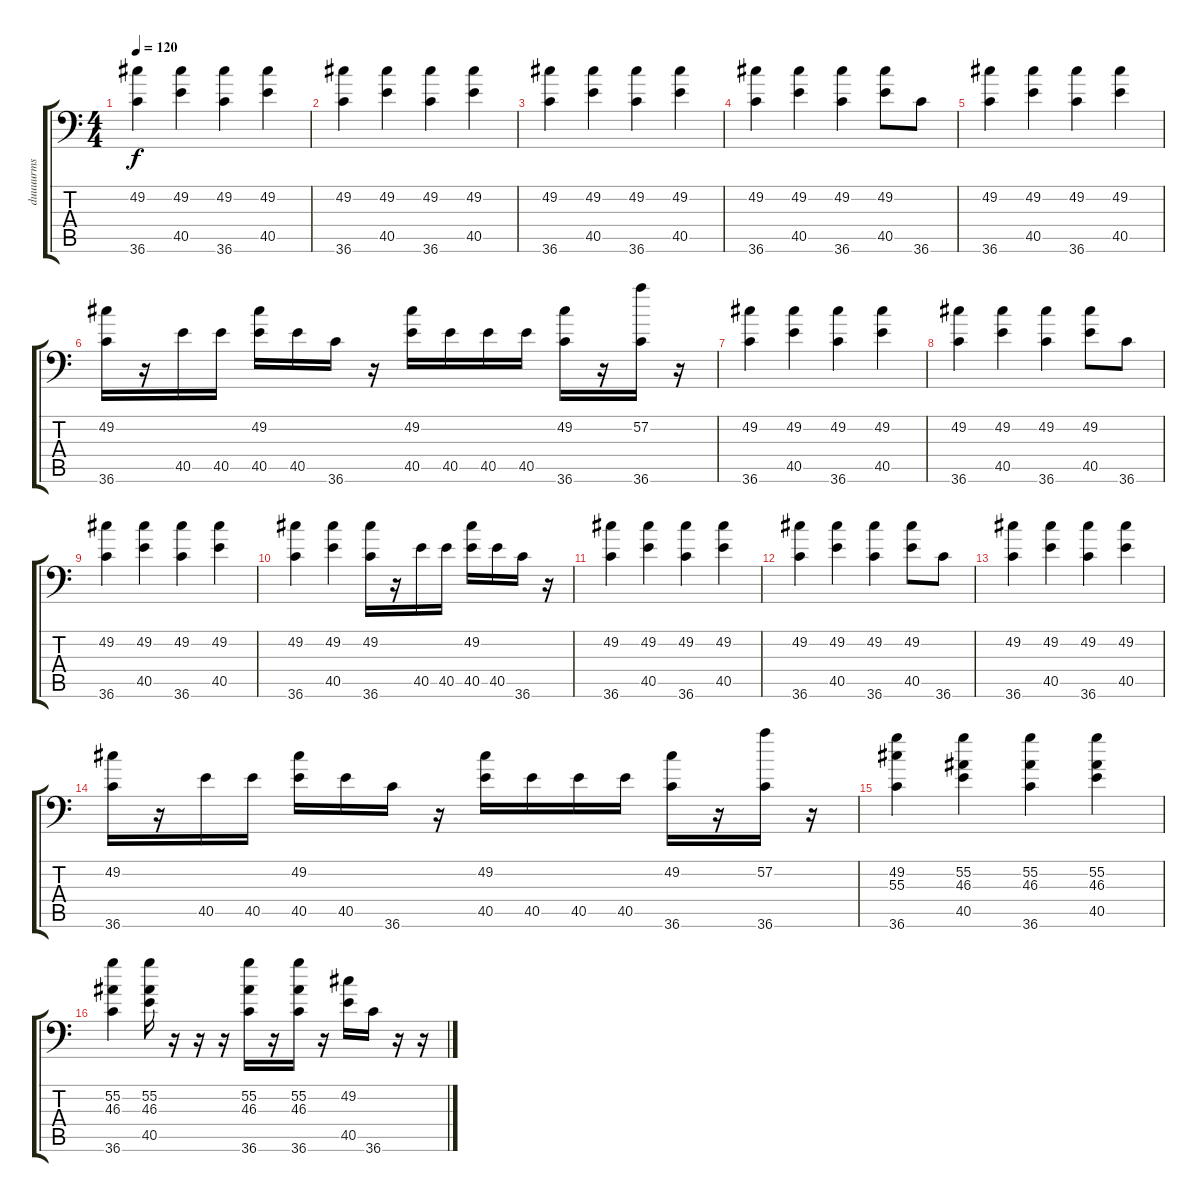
\track ("duuuurms" "duuuurms") {instrument acousticgrandpiano}
\staff {score tabs}
\tuning (C-1 C-1 C-1 C-1 C-1 C-1) {hide}
\ts (4 4)
\tempo 120
\clef f4
\ks c
(49.2 36.6).4{dy f} (49.2 40.5).4 (49.2 36.6).4 (49.2 40.5).4 |
(49.2 36.6).4 (49.2 40.5).4 (49.2 36.6).4 (49.2 40.5).4 |
(49.2 36.6).4 (49.2 40.5).4 (49.2 36.6).4 (49.2 40.5).4 |
(49.2 36.6).4 (49.2 40.5).4 (49.2 36.6).4 (49.2 40.5).8 36.6.8 |
(49.2 36.6).4 (49.2 40.5).4 (49.2 36.6).4 (49.2 40.5).4 |
(49.2 36.6).16 r.16 40.5.16 40.5.16 (49.2 40.5).16 40.5.16 36.6.16 r.16 (49.2 40.5).16 40.5.16 40.5.16 40.5.16 (49.2 36.6).16 r.16 (57.2 36.6).16 r.16 |
(49.2 36.6).4 (49.2 40.5).4 (49.2 36.6).4 (49.2 40.5).4 |
(49.2 36.6).4 (49.2 40.5).4 (49.2 36.6).4 (49.2 40.5).8 36.6.8 |
(49.2 36.6).4 (49.2 40.5).4 (49.2 36.6).4 (49.2 40.5).4 |
(49.2 36.6).4 (49.2 40.5).4 (49.2 36.6).16 r.16 40.5.16 40.5.16 (49.2 40.5).16 40.5.16 36.6.16 r.16 |
(49.2 36.6).4 (49.2 40.5).4 (49.2 36.6).4 (49.2 40.5).4 |
(49.2 36.6).4 (49.2 40.5).4 (49.2 36.6).4 (49.2 40.5).8 36.6.8 |
(49.2 36.6).4 (49.2 40.5).4 (49.2 36.6).4 (49.2 40.5).4 |
(49.2 36.6).16 r.16 40.5.16 40.5.16 (49.2 40.5).16 40.5.16 36.6.16 r.16 (49.2 40.5).16 40.5.16 40.5.16 40.5.16 (49.2 36.6).16 r.16 (57.2 36.6).16 r.16 |
(49.2 55.3 36.6).4 (55.2 46.3 40.5).4 (55.2 46.3 36.6).4 (55.2 46.3 40.5).4 |
(55.2 46.3 36.6).4 (55.2 46.3 40.5).16 r.16 r.16 r.16 (55.2 46.3 36.6).16 r.16 (55.2 46.3 36.6).16 r.16 (49.2 40.5).16 36.6.16 r.16 r.16
